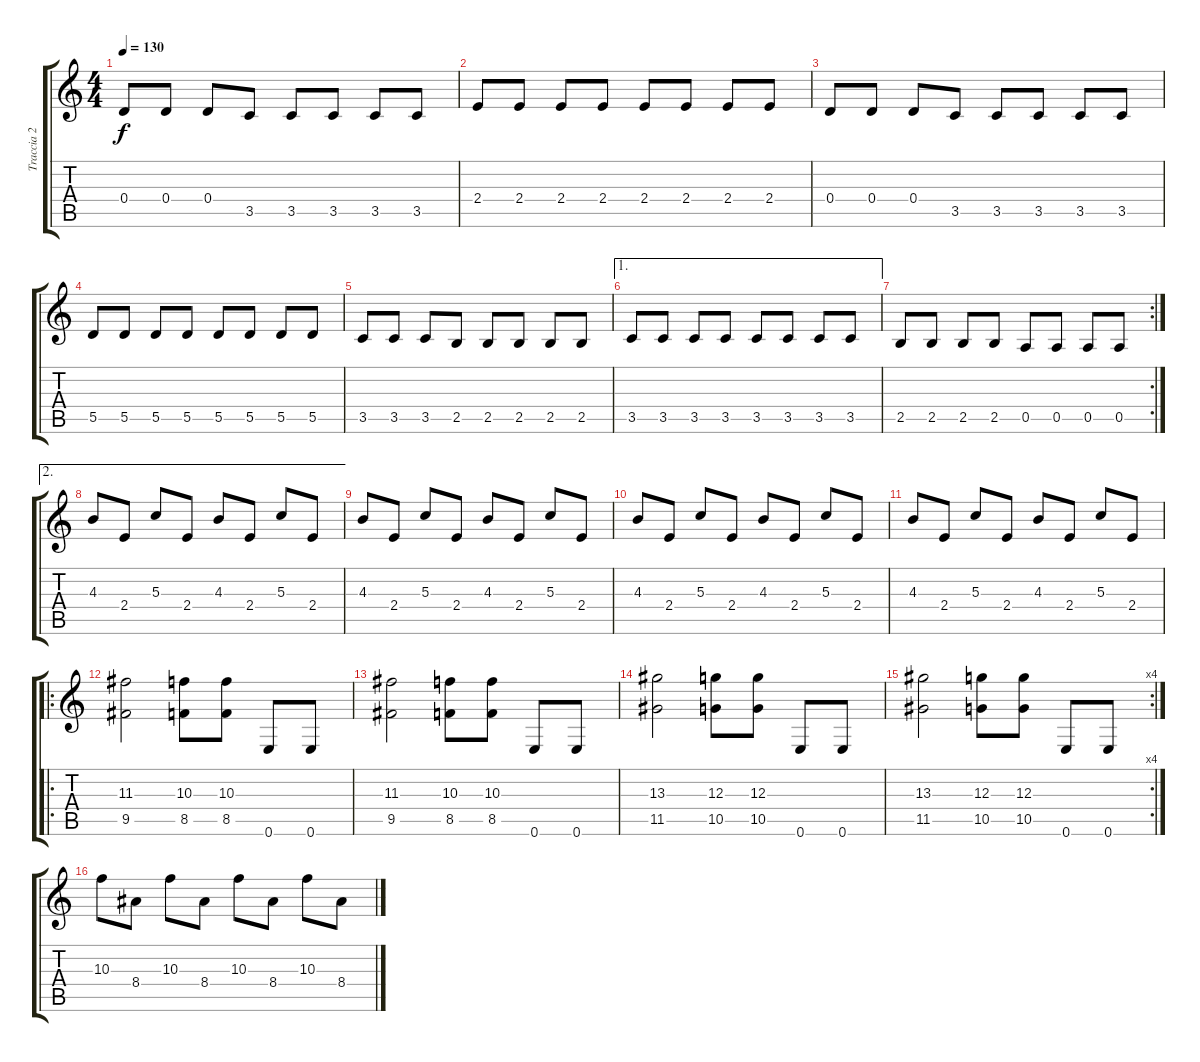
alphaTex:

\track ("Traccia 2" "Traccia 2") {instrument electricguitarclean}
\staff {score tabs}
\tuning (E4 B3 G3 D3 A2 E2) {hide}
\ts (4 4)
\tempo 130
\clef g2
\ks c
0.4.8{dy f} 0.4.8 0.4.8 3.5.8 3.5.8 3.5.8 3.5.8 3.5.8 |
2.4.8 2.4.8 2.4.8 2.4.8 2.4.8 2.4.8 2.4.8 2.4.8 |
0.4.8 0.4.8 0.4.8 3.5.8 3.5.8 3.5.8 3.5.8 3.5.8 |
5.5.8 5.5.8 5.5.8 5.5.8 5.5.8 5.5.8 5.5.8 5.5.8 |
3.5.8 3.5.8 3.5.8 2.5.8 2.5.8 2.5.8 2.5.8 2.5.8 |
\ae 1
3.5.8 3.5.8 3.5.8 3.5.8 3.5.8 3.5.8 3.5.8 3.5.8 |
\rc 2
2.5.8 2.5.8 2.5.8 2.5.8 0.5.8 0.5.8 0.5.8 0.5.8 |
\ae 2
4.3.8 2.4.8 5.3.8 2.4.8 4.3.8 2.4.8 5.3.8 2.4.8 |
4.3.8 2.4.8 5.3.8 2.4.8 4.3.8 2.4.8 5.3.8 2.4.8 |
4.3.8 2.4.8 5.3.8 2.4.8 4.3.8 2.4.8 5.3.8 2.4.8 |
4.3.8 2.4.8 5.3.8 2.4.8 4.3.8 2.4.8 5.3.8 2.4.8 |
\ro
(11.3 9.5).2 (10.3 8.5).8 (10.3 8.5).8 0.6.8 0.6.8 |
(11.3 9.5).2 (10.3 8.5).8 (10.3 8.5).8 0.6.8 0.6.8 |
(13.3 11.5).2 (12.3 10.5).8 (12.3 10.5).8 0.6.8 0.6.8 |
\rc 4
(13.3 11.5).2 (12.3 10.5).8 (12.3 10.5).8 0.6.8 0.6.8 |
10.3.8 8.4.8 10.3.8 8.4.8 10.3.8 8.4.8 10.3.8 8.4.8
